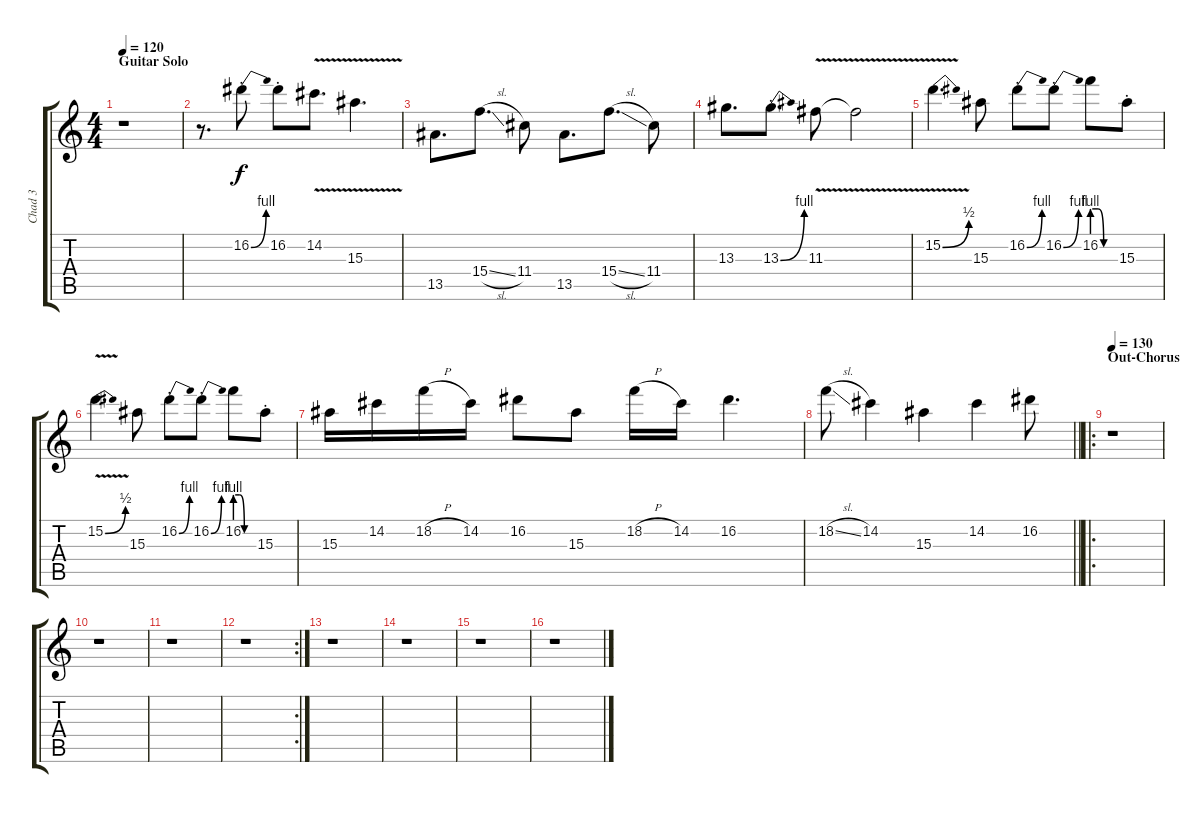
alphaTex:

\track ("Chad 3" "Chad 3") {instrument overdrivenguitar}
\staff {score tabs}
\tuning (E4 B3 G3 D3 A2 D2) {hide}
\ts (4 4)
\section ("" "Guitar Solo")
\tempo 120
\clef g2
\ks c
r.1{dy f} |
r.8{d} 16.2{be (bend 0 0 60 4) st}.8 16.2{st}.8 14.2{v}.8{d} 15.3{v}.4{d} |
13.5.8{d} 15.4{sl}.8{d} 11.4.8 13.5.8{d} 15.4{sl}.8{d} 11.4.8 |
13.3.8{d} 13.3{be (bend 0 0 60 4) st}.8{d} 11.3{v}.8 11.3{t}.2 |
15.2{be (bend 0 0 60 2) v}.4{d} 15.3.8 16.2{be (bend 0 0 60 4) st}.8 16.2{be (bend 0 0 60 4) st}.8 16.2{be (custom 0 4 15 4 30 0 60 0)}.8 15.3{st}.8 |
15.2{be (bend 0 0 60 2) v}.4{d} 15.3.8 16.2{be (bend 0 0 60 4) st}.8 16.2{be (bend 0 0 60 4) st}.8 16.2{be (custom 0 4 15 4 30 0 60 0)}.8 15.3{st}.8 |
15.3.16 14.2.16 18.2{h}.16 14.2.16 16.2.8 15.3.8 18.2{h}.16 14.2.16 16.2.4{d} |
\barLineRight lightlight
18.2{sl}.8 14.2.4 15.3.4 14.2.4 16.2.8 |
\ro
\section ("" "Out-Chorus")
\tempo 130
r.1 |
r.1 |
r.1 |
\rc 2
r.1 |
r.1 |
r.1 |
r.1 |
r.1
